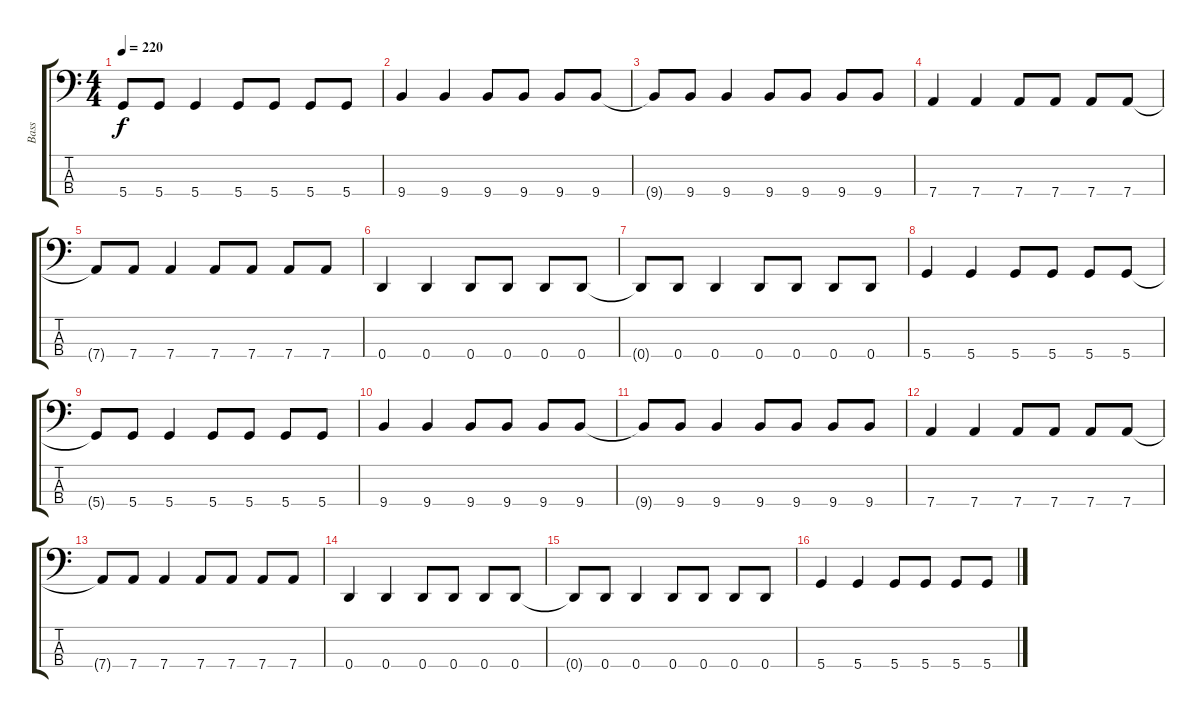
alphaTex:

\track ("Bass" "Bass") {instrument electricbasspick}
\staff {score tabs}
\tuning (G2 D2 A1 D1) {hide}
\ts (4 4)
\tempo 220
\clef f4
\ks c
5.4{t}.8{dy f} 5.4.8 5.4.4 5.4.8 5.4.8 5.4.8 5.4.8 |
9.4.4 9.4.4 9.4.8 9.4.8 9.4.8 9.4.8 |
9.4{t}.8 9.4.8 9.4.4 9.4.8 9.4.8 9.4.8 9.4.8 |
7.4.4 7.4.4 7.4.8 7.4.8 7.4.8 7.4.8 |
7.4{t}.8 7.4.8 7.4.4 7.4.8 7.4.8 7.4.8 7.4.8 |
0.4.4 0.4.4 0.4.8 0.4.8 0.4.8 0.4.8 |
0.4{t}.8 0.4.8 0.4.4 0.4.8 0.4.8 0.4.8 0.4.8 |
5.4.4 5.4.4 5.4.8 5.4.8 5.4.8 5.4.8 |
5.4{t}.8 5.4.8 5.4.4 5.4.8 5.4.8 5.4.8 5.4.8 |
9.4.4 9.4.4 9.4.8 9.4.8 9.4.8 9.4.8 |
9.4{t}.8 9.4.8 9.4.4 9.4.8 9.4.8 9.4.8 9.4.8 |
7.4.4 7.4.4 7.4.8 7.4.8 7.4.8 7.4.8 |
7.4{t}.8 7.4.8 7.4.4 7.4.8 7.4.8 7.4.8 7.4.8 |
0.4.4 0.4.4 0.4.8 0.4.8 0.4.8 0.4.8 |
0.4{t}.8 0.4.8 0.4.4 0.4.8 0.4.8 0.4.8 0.4.8 |
5.4.4 5.4.4 5.4.8 5.4.8 5.4.8 5.4.8
